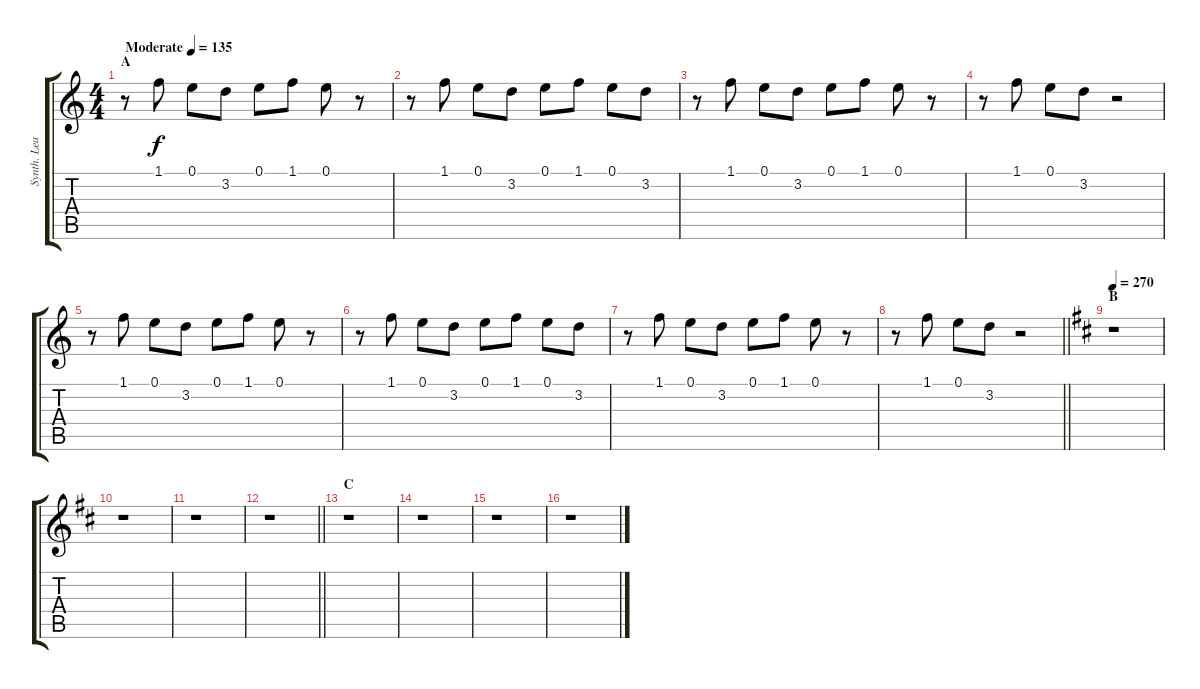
\track ("Synth. Lead I" "Synth. Lea") {instrument lead2sawtooth}
\staff {score tabs}
\tuning (E5 B4 G4 D4 A3 E3) {hide}
\ts (4 4)
\section ("" "A")
\tempo (135 "Moderate")
\clef g2
\ks c
r.8{dy f instrument lead2sawtooth} 1.1.8 0.1.8 3.2.8 0.1.8 1.1.8 0.1.8 r.8 |
r.8 1.1.8 0.1.8 3.2.8 0.1.8 1.1.8 0.1.8 3.2.8 |
r.8 1.1.8 0.1.8 3.2.8 0.1.8 1.1.8 0.1.8 r.8 |
r.8 1.1.8 0.1.8 3.2.8 r.2 |
r.8 1.1.8 0.1.8 3.2.8 0.1.8 1.1.8 0.1.8 r.8 |
r.8 1.1.8 0.1.8 3.2.8 0.1.8 1.1.8 0.1.8 3.2.8 |
r.8 1.1.8 0.1.8 3.2.8 0.1.8 1.1.8 0.1.8 r.8 |
\barLineRight lightlight
r.8 1.1.8 0.1.8 3.2.8 r.2 |
\section ("" "B")
\tempo 270
\ks d
r.1 |
r.1 |
r.1 |
\barLineRight lightlight
r.1 |
\section ("" "C")
r.1 |
r.1 |
r.1 |
r.1
